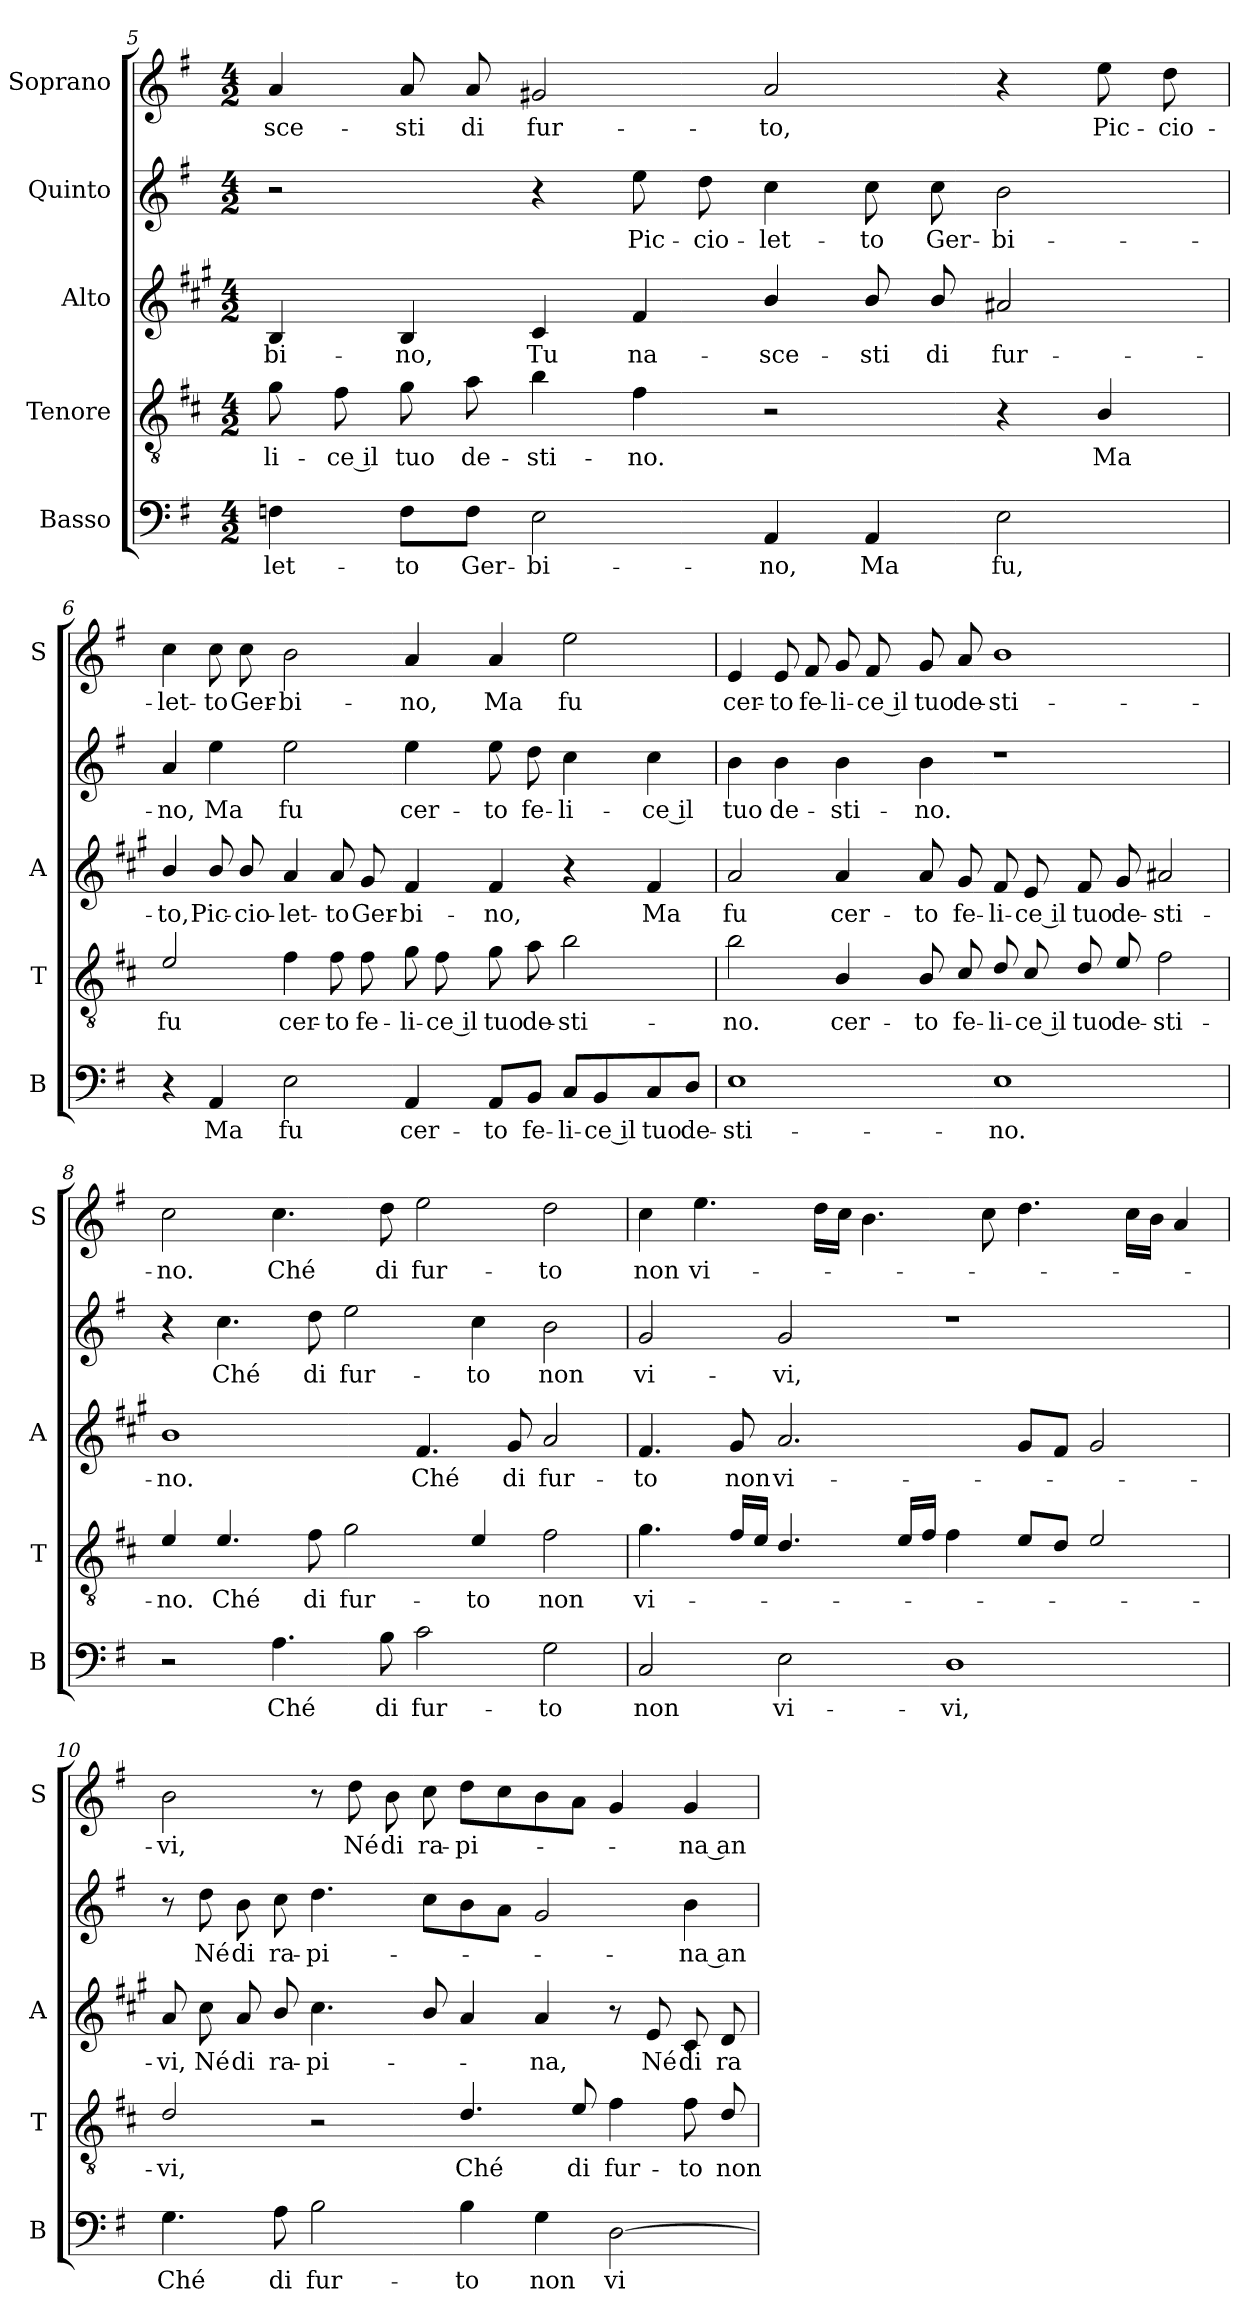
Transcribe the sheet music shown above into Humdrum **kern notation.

**kern	**text	**kern	**text	**kern	**text	**kern	**text	**kern	**text
*part5	*part5	*part4	*part4	*part3	*part3	*part2	*part2	*part1	*part1
*staff5	*staff5	*staff4	*staff4	*staff3	*staff3	*staff2	*staff2	*staff1	*staff1
*I"Basso	*	*I"Tenore	*	*I"Alto	*	*I"Quinto	*	*I"Soprano	*
*I'B	*	*I'T	*	*I'A	*	*	*	*I'S	*
!!LO:LB:g=z
*clefF4	*	*clefGv2	*	*clefG2	*	*clefG2	*	*clefG2	*
*	*	*ITrd4c7	*	*ITrd1c2	*	*	*	*	*
*k[f#]	*	*k[f#]	*	*k[f#]	*	*k[f#]	*	*k[f#]	*
*G:	*	*G:	*	*G:	*	*G:	*	*G:	*
*M4/2	*	*M4/2	*	*M4/2	*	*M4/2	*	*M4/2	*
=5	=5	=5	=5	=5	=5	=5	=5	=5	=5
!	!LO:LY:b	!	!LO:LY:b	!	!LO:LY:b	!	!	!	!LO:LY:b
4Fn\	-let-	8c\	-li-	4A/	-bi-	2r	.	4a/	-sce-
!	!	!	!LO:LY:b	!	!	!	!	!	!
.	.	8B\	-ce il	.	.	.	.	.	.
!	!LO:LY:b	!	!LO:LY:b	!	!LO:LY:b	!	!	!	!LO:LY:b
8F\L	-to	8c\	tuo	4A/	-no,	.	.	8a/	-sti
!	!LO:LY:b	!	!LO:LY:b	!	!	!	!	!	!LO:LY:b
8F\J	Ger-	8d\	de-	.	.	.	.	8a/	di
!	!LO:LY:b	!	!LO:LY:b	!	!LO:LY:b	!	!	!	!LO:LY:b
2E\	-bi-	4e\	-sti-	4B/	Tu	4r	.	2g#X/	fur-
!	!	!	!LO:LY:b	!	!LO:LY:b	!	!LO:LY:b	!	!
.	.	4B\	-no.	4e/	na-	8ee\	Pic-	.	.
!	!	!	!	!	!	!	!LO:LY:b	!	!
.	.	.	.	.	.	8dd\	-cio-	.	.
!	!LO:LY:b	!	!	!	!LO:LY:b	!	!LO:LY:b	!	!LO:LY:b
4AA/	-no,	2r	.	4a/	-sce-	4cc\	-let-	2a/	-to,
!	!LO:LY:b	!	!	!	!LO:LY:b	!	!LO:LY:b	!	!
4AA/	Ma	.	.	8a/	-sti	8cc\	-to	.	.
!	!	!	!	!	!LO:LY:b	!	!LO:LY:b	!	!
.	.	.	.	8a/	di	8cc\	Ger-	.	.
!	!LO:LY:b	!	!	!	!LO:LY:b	!	!LO:LY:b	!	!
2E\	fu,	4r	.	2g#X/	fur-	2b\	-bi-	4r	.
!	!	!	!LO:LY:b	!	!	!	!	!	!LO:LY:b
.	.	4E/	Ma	.	.	.	.	8ee\	Pic-
!	!	!	!	!	!	!	!	!	!LO:LY:b
.	.	.	.	.	.	.	.	8dd\	-cio-
=6	=6	=6	=6	=6	=6	=6	=6	=6	=6
!	!	!	!LO:LY:b	!	!LO:LY:b	!	!LO:LY:b	!	!LO:LY:b
4r	.	2A/	fu	4a/	-to,	4a/	-no,	4cc\	-let-
!	!LO:LY:b	!	!	!	!LO:LY:b	!	!LO:LY:b	!	!LO:LY:b
4AA/	Ma	.	.	8a/	Pic-	4ee\	Ma	8cc\	-to
!	!	!	!	!	!LO:LY:b	!	!	!	!LO:LY:b
.	.	.	.	8a/	-cio-	.	.	8cc\	Ger-
!	!LO:LY:b	!	!LO:LY:b	!	!LO:LY:b	!	!LO:LY:b	!	!LO:LY:b
2E\	fu	4B\	cer-	4g/	-let-	2ee\	fu	2b\	-bi-
!	!	!	!LO:LY:b	!	!LO:LY:b	!	!	!	!
.	.	8B\	-to	8g/	-to	.	.	.	.
!	!	!	!LO:LY:b	!	!LO:LY:b	!	!	!	!
.	.	8B\	fe-	8f#/	Ger-	.	.	.	.
!	!LO:LY:b	!	!LO:LY:b	!	!LO:LY:b	!	!LO:LY:b	!	!LO:LY:b
4AA/	cer-	8c\	-li-	4e/	-bi-	4ee\	cer-	4a/	-no,
!	!	!	!LO:LY:b	!	!	!	!	!	!
.	.	8B\	-ce il	.	.	.	.	.	.
!	!LO:LY:b	!	!LO:LY:b	!	!LO:LY:b	!	!LO:LY:b	!	!LO:LY:b
8AA/L	-to	8c\	tuo	4e/	-no,	8ee\	-to	4a/	Ma
!	!LO:LY:b	!	!LO:LY:b	!	!	!	!LO:LY:b	!	!
8BB/J	fe-	8d\	de-	.	.	8dd\	fe-	.	.
!	!LO:LY:b	!	!LO:LY:b	!	!	!	!LO:LY:b	!	!LO:LY:b
8C/L	-li-	2e\	-sti-	4r	.	4cc\	-li-	2ee\	fu
!	!LO:LY:b	!	!	!	!	!	!	!	!
8BB/	-ce il	.	.	.	.	.	.	.	.
!	!LO:LY:b	!	!	!	!LO:LY:b	!	!LO:LY:b	!	!
8C/	tuo	.	.	4e/	Ma	4cc\	-ce il	.	.
!	!LO:LY:b	!	!	!	!	!	!	!	!
8D/J	de-	.	.	.	.	.	.	.	.
!!LO:PB:g=z
=7	=7	=7	=7	=7	=7	=7	=7	=7	=7
!	!LO:LY:b	!	!LO:LY:b	!	!LO:LY:b	!	!LO:LY:b	!	!LO:LY:b
1E	-sti-	2e\	-no.	2g/	fu	4b\	tuo	4e/	cer-
!	!	!	!	!	!	!	!LO:LY:b	!	!LO:LY:b
.	.	.	.	.	.	4b\	de-	8e/	-to
!	!	!	!	!	!	!	!	!	!LO:LY:b
.	.	.	.	.	.	.	.	8f#/	fe-
!	!	!	!LO:LY:b	!	!LO:LY:b	!	!LO:LY:b	!	!LO:LY:b
.	.	4E/	cer-	4g/	cer-	4b\	-sti-	8g/	-li-
!	!	!	!	!	!	!	!	!	!LO:LY:b
.	.	.	.	.	.	.	.	8f#/	-ce il
!	!	!	!LO:LY:b	!	!LO:LY:b	!	!LO:LY:b	!	!LO:LY:b
.	.	8E/	-to	8g/	-to	4b\	-no.	8g/	tuo
!	!	!	!LO:LY:b	!	!LO:LY:b	!	!	!	!LO:LY:b
.	.	8F#/	fe-	8f#/	fe-	.	.	8a/	de-
!	!LO:LY:b	!	!LO:LY:b	!	!LO:LY:b	!	!	!	!LO:LY:b
1E	-no.	8G/	-li-	8e/	-li-	1r	.	1b	-sti-
!	!	!	!LO:LY:b	!	!LO:LY:b	!	!	!	!
.	.	8F#/	-ce il	8d/	-ce il	.	.	.	.
!	!	!	!LO:LY:b	!	!LO:LY:b	!	!	!	!
.	.	8G/	tuo	8e/	tuo	.	.	.	.
!	!	!	!LO:LY:b	!	!LO:LY:b	!	!	!	!
.	.	8A/	de-	8f#/	de-	.	.	.	.
!	!	!	!LO:LY:b	!	!LO:LY:b	!	!	!	!
.	.	2B\	-sti-	2g#X/	-sti-	.	.	.	.
=8	=8	=8	=8	=8	=8	=8	=8	=8	=8
!	!	!	!LO:LY:b	!	!LO:LY:b	!	!	!	!LO:LY:b
2r	.	4A/	-no.	1a	-no.	4r	.	2cc\	-no.
!	!	!	!LO:LY:b	!	!	!	!LO:LY:b	!	!
.	.	4.A/	Ché	.	.	4.cc\	Ché	.	.
!	!LO:LY:b	!	!	!	!	!	!	!	!LO:LY:b
4.A\	Ché	.	.	.	.	.	.	4.cc\	Ché
!	!	!	!LO:LY:b	!	!	!	!LO:LY:b	!	!
.	.	8B\	di	.	.	8dd\	di	.	.
!	!	!	!LO:LY:b	!	!	!	!LO:LY:b	!	!
.	.	2c\	fur-	.	.	2ee\	fur-	.	.
!	!LO:LY:b	!	!	!	!	!	!	!	!LO:LY:b
8B\	di	.	.	.	.	.	.	8dd\	di
!	!LO:LY:b	!	!	!	!LO:LY:b	!	!	!	!LO:LY:b
2c\	fur-	.	.	4.e/	Ché	.	.	2ee\	fur-
!	!	!	!LO:LY:b	!	!	!	!LO:LY:b	!	!
.	.	4A/	-to	.	.	4cc\	-to	.	.
!	!	!	!	!	!LO:LY:b	!	!	!	!
.	.	.	.	8f#/	di	.	.	.	.
!	!LO:LY:b	!	!LO:LY:b	!	!LO:LY:b	!	!LO:LY:b	!	!LO:LY:b
2G\	-to	2B\	non	2g/	fur-	2b\	non	2dd\	-to
=9	=9	=9	=9	=9	=9	=9	=9	=9	=9
!	!LO:LY:b	!	!LO:LY:b	!	!LO:LY:b	!	!LO:LY:b	!	!LO:LY:b
2C/	non	4.c\	vi-	4.e/	-to	2g/	vi-	4cc\	non
!	!	!	!	!	!	!	!	!	!LO:LY:b
.	.	.	.	.	.	.	.	4.ee\	vi-
!	!	!	!	!	!LO:LY:b	!	!	!	!
.	.	16B/LL	.	8f#/	non	.	.	.	.
.	.	16A/JJ	.	.	.	.	.	.	.
!	!LO:LY:b	!	!	!	!LO:LY:b	!	!LO:LY:b	!	!
2E\	vi-	4.G/	.	2.g/	vi-	2g/	-vi,	.	.
.	.	.	.	.	.	.	.	16dd\LL	.
.	.	.	.	.	.	.	.	16cc\JJ	.
.	.	.	.	.	.	.	.	4.b\	.
.	.	16A/LL	.	.	.	.	.	.	.
.	.	16B/JJ	.	.	.	.	.	.	.
!	!LO:LY:b	!	!	!	!	!	!	!	!
1D	-vi,	4B\	.	.	.	1r	.	.	.
.	.	.	.	.	.	.	.	8cc\	.
.	.	8A/L	.	8f#/L	.	.	.	4.dd\	.
.	.	8G/J	.	8e/J	.	.	.	.	.
.	.	2A/	.	2f#/	.	.	.	.	.
.	.	.	.	.	.	.	.	16cc\LL	.
.	.	.	.	.	.	.	.	16b\JJ	.
.	.	.	.	.	.	.	.	4a/	.
!!LO:LB:g=z
=10	=10	=10	=10	=10	=10	=10	=10	=10	=10
!	!LO:LY:b	!	!LO:LY:b	!	!LO:LY:b	!	!	!	!LO:LY:b
4.G\	Ché	2G/	-vi,	8g/	-vi,	8r	.	2b\	-vi,
!	!	!	!	!	!LO:LY:b	!	!LO:LY:b	!	!
.	.	.	.	8b\	Né	8dd\	Né	.	.
!	!	!	!	!	!LO:LY:b	!	!LO:LY:b	!	!
.	.	.	.	8g/	di	8b\	di	.	.
!	!LO:LY:b	!	!	!	!LO:LY:b	!	!LO:LY:b	!	!
8A\	di	.	.	8a/	ra-	8cc\	ra-	.	.
!	!LO:LY:b	!	!	!	!LO:LY:b	!	!LO:LY:b	!	!
2B\	fur-	2r	.	4.b\	-pi-	4.dd\	-pi-	8r	.
!	!	!	!	!	!	!	!	!	!LO:LY:b
.	.	.	.	.	.	.	.	8dd\	Né
!	!	!	!	!	!	!	!	!	!LO:LY:b
.	.	.	.	.	.	.	.	8b\	di
!	!	!	!	!	!	!	!	!	!LO:LY:b
.	.	.	.	8a/	.	8cc\L	.	8cc\	ra-
!	!LO:LY:b	!	!LO:LY:b	!	!	!	!	!	!LO:LY:b
4B\	-to	4.G/	Ché	4g/	.	8b\	.	8dd\L	-pi-
.	.	.	.	.	.	8a\J	.	8cc\	.
!	!LO:LY:b	!	!	!	!LO:LY:b	!	!	!	!
4G\	non	.	.	4g/	-na,	2g/	.	8b\	.
!	!	!	!LO:LY:b	!	!	!	!	!	!
.	.	8A/	di	.	.	.	.	8a\J	.
!	!LO:LY:b	!	!LO:LY:b	!	!	!	!	!	!
[2D\	vi-	4B\	fur-	8r	.	.	.	4g/	.
!	!	!	!	!	!LO:LY:b	!	!	!	!
.	.	.	.	8d/	Né	.	.	.	.
!	!	!	!LO:LY:b	!	!LO:LY:b	!	!LO:LY:b	!	!LO:LY:b
.	.	8B\	-to	8B/	di	4b\	-na an-	4g/	-na an-
!	!	!	!LO:LY:b	!	!LO:LY:b	!	!	!	!
.	.	8G/	non	8c/	ra-	.	.	.	.
=	=	=	=	=	=	=	=	=	=
*-	*-	*-	*-	*-	*-	*-	*-	*-	*-
